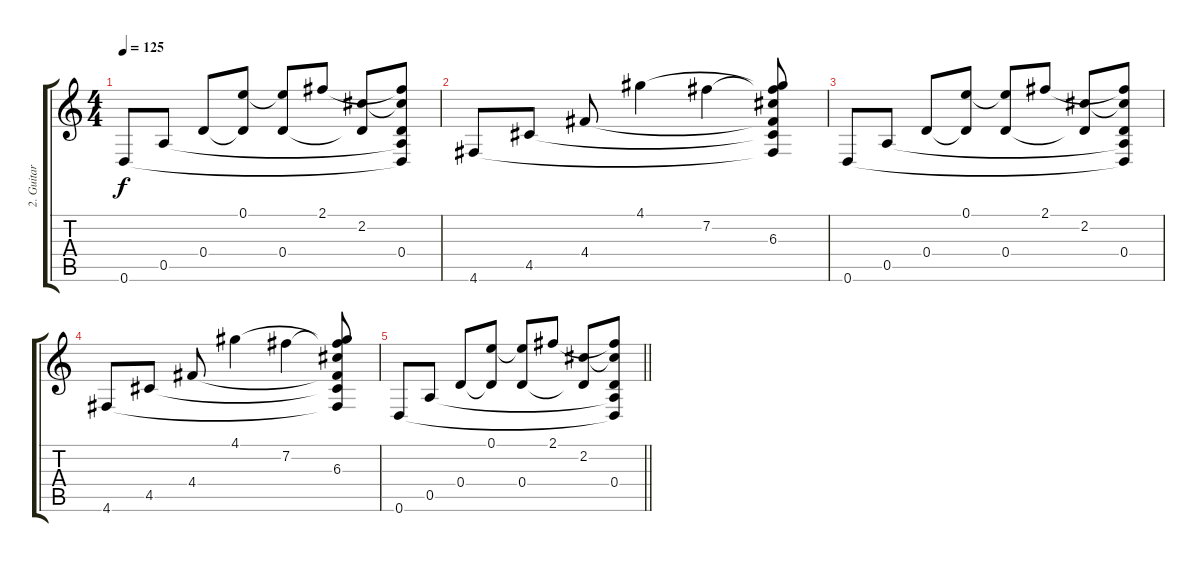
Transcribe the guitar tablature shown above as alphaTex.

\track ("2. Guitar (Clean/Rythm.)" "2. Guitar ") {instrument electricguitarclean}
\staff {score tabs}
\tuning (E4 B3 G3 D3 A2 D2) {hide}
\ts (4 4)
\tempo 125
\clef g2
\ks c
0.6.8{dy f} 0.5.8 0.4.8 (0.1 0.4{t}).8 (0.1{t} 0.4).8 2.1.8 (2.2 0.4{t}).8 (2.1{t} 2.2{t} 0.4 0.5{t} 0.6{t}).8 |
4.6.8 4.5.8 4.4.8 4.1.4 7.2.4 (4.1{t} 7.2{t} 6.3 4.4{t} 4.5{t} 4.6{t}).8 |
0.6.8 0.5.8 0.4.8 (0.1 0.4{t}).8 (0.1{t} 0.4).8 2.1.8 (2.2 0.4{t}).8 (2.1{t} 2.2{t} 0.4 0.5{t} 0.6{t}).8 |
4.6.8 4.5.8 4.4.8 4.1.4 7.2.4 (4.1{t} 7.2{t} 6.3 4.4{t} 4.5{t} 4.6{t}).8 |
\barLineRight lightlight
0.6.8 0.5.8 0.4.8 (0.1 0.4{t}).8 (0.1{t} 0.4).8 2.1.8 (2.2 0.4{t}).8 (2.1{t} 2.2{t} 0.4 0.5{t} 0.6{t}).8
